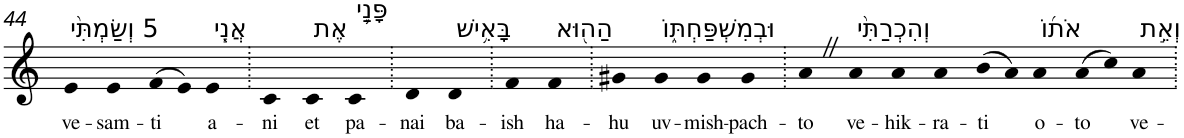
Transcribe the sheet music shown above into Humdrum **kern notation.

**kern	**text
*part1	*part1
*staff1	*staff1
*I"Piano	*
*I'Pno	*
!!LO:PB:g=z
*clefG2	*
*k[]	*
=44	=44
!LO:TX:a:t=5 וְשַׂמְתִּ֨י	!
!	!LO:LY:b
4e	ve-
!	!LO:LY:b
4e	-sam-
!	!LO:LY:b
(>8f	-ti
8e)	.
!LO:TX:a:t=אֲנִ֧י	!
!	!LO:LY:b
4e	a-
=45.	=45.
!	!LO:LY:b
4c	-ni
!LO:TX:a:t=אֶת	!
!	!LO:LY:b
4c	et
!LO:TX:a:t=פָּנַ֛י	!
!	!LO:LY:b
4c	pa-
=46.	=46.
!	!LO:LY:b
4d	-nai
!LO:TX:a:t=בָּאִ֥ישׁ	!
!	!LO:LY:b
4d	ba-
=47.	=47.
!	!LO:LY:b
4f	-ish
!LO:TX:a:t=הַה֖וּא	!
!	!LO:LY:b
4f	ha-
=48.	=48.
!	!LO:LY:b
4g#X	-hu
!LO:TX:a:t=וּבְמִשְׁפַּחְתּ֑וֹ	!
!	!LO:LY:b
4g#	uv-
!	!LO:LY:b
4g#	-mish-
!	!LO:LY:b
4g#	-pach-
=49.	=49.
!	!LO:LY:b
4aZ	-to
!LO:TX:a:t=וְהִכְרַתִּ֨י	!
!	!LO:LY:b
4a	ve-
!	!LO:LY:b
4a	-hik-
!	!LO:LY:b
4a	-ra-
!	!LO:LY:b
(>8b	-ti
8a)	.
!LO:TX:a:t=אֹת֜וֹ	!
!	!LO:LY:b
4a	o-
!	!LO:LY:b
(>8a	-to
8cc)	.
!LO:TX:a:t=וְאֵ֣ת	!
!	!LO:LY:b
4a	ve-
=.	=.
*-	*-
